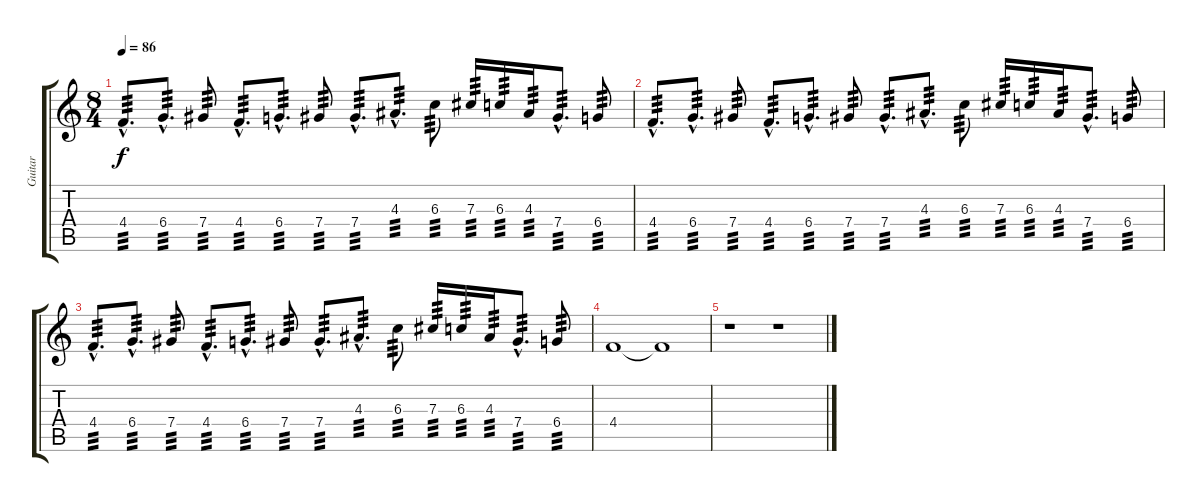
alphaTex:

\track ("Guitar" "Guitar") {instrument overdrivenguitar}
\staff {score tabs}
\tuning (Eb4 Bb3 Gb3 Db3 Ab2 Eb2) {hide}
\ts (8 4)
\tempo 86
\clef g2
\ks c
4.4{hac}.8{d tp 3 dy f} 6.4{hac}.8{d tp 3} 7.4.8{tp 3} 4.4{hac}.8{d tp 3} 6.4{hac}.8{d tp 3} 7.4.8{tp 3} 7.4{hac}.8{d tp 3} 4.3{hac}.8{d tp 3} 6.3.8{tp 3} 7.3.16{tp 3} 6.3.16{tp 3} 4.3.16{tp 3} 7.4{hac}.8{d tp 3} 6.4.8{tp 3} |
4.4{hac}.8{d tp 3} 6.4{hac}.8{d tp 3} 7.4.8{tp 3} 4.4{hac}.8{d tp 3} 6.4{hac}.8{d tp 3} 7.4.8{tp 3} 7.4{hac}.8{d tp 3} 4.3{hac}.8{d tp 3} 6.3.8{tp 3} 7.3.16{tp 3} 6.3.16{tp 3} 4.3.16{tp 3} 7.4{hac}.8{d tp 3} 6.4.8{tp 3} |
4.4{hac}.8{d tp 3} 6.4{hac}.8{d tp 3} 7.4.8{tp 3} 4.4{hac}.8{d tp 3} 6.4{hac}.8{d tp 3} 7.4.8{tp 3} 7.4{hac}.8{d tp 3} 4.3{hac}.8{d tp 3} 6.3.8{tp 3} 7.3.16{tp 3} 6.3.16{tp 3} 4.3.16{tp 3} 7.4{hac}.8{d tp 3} 6.4.8{tp 3} |
4.4.1 4.4{t}.1 |
r.1 r.1
